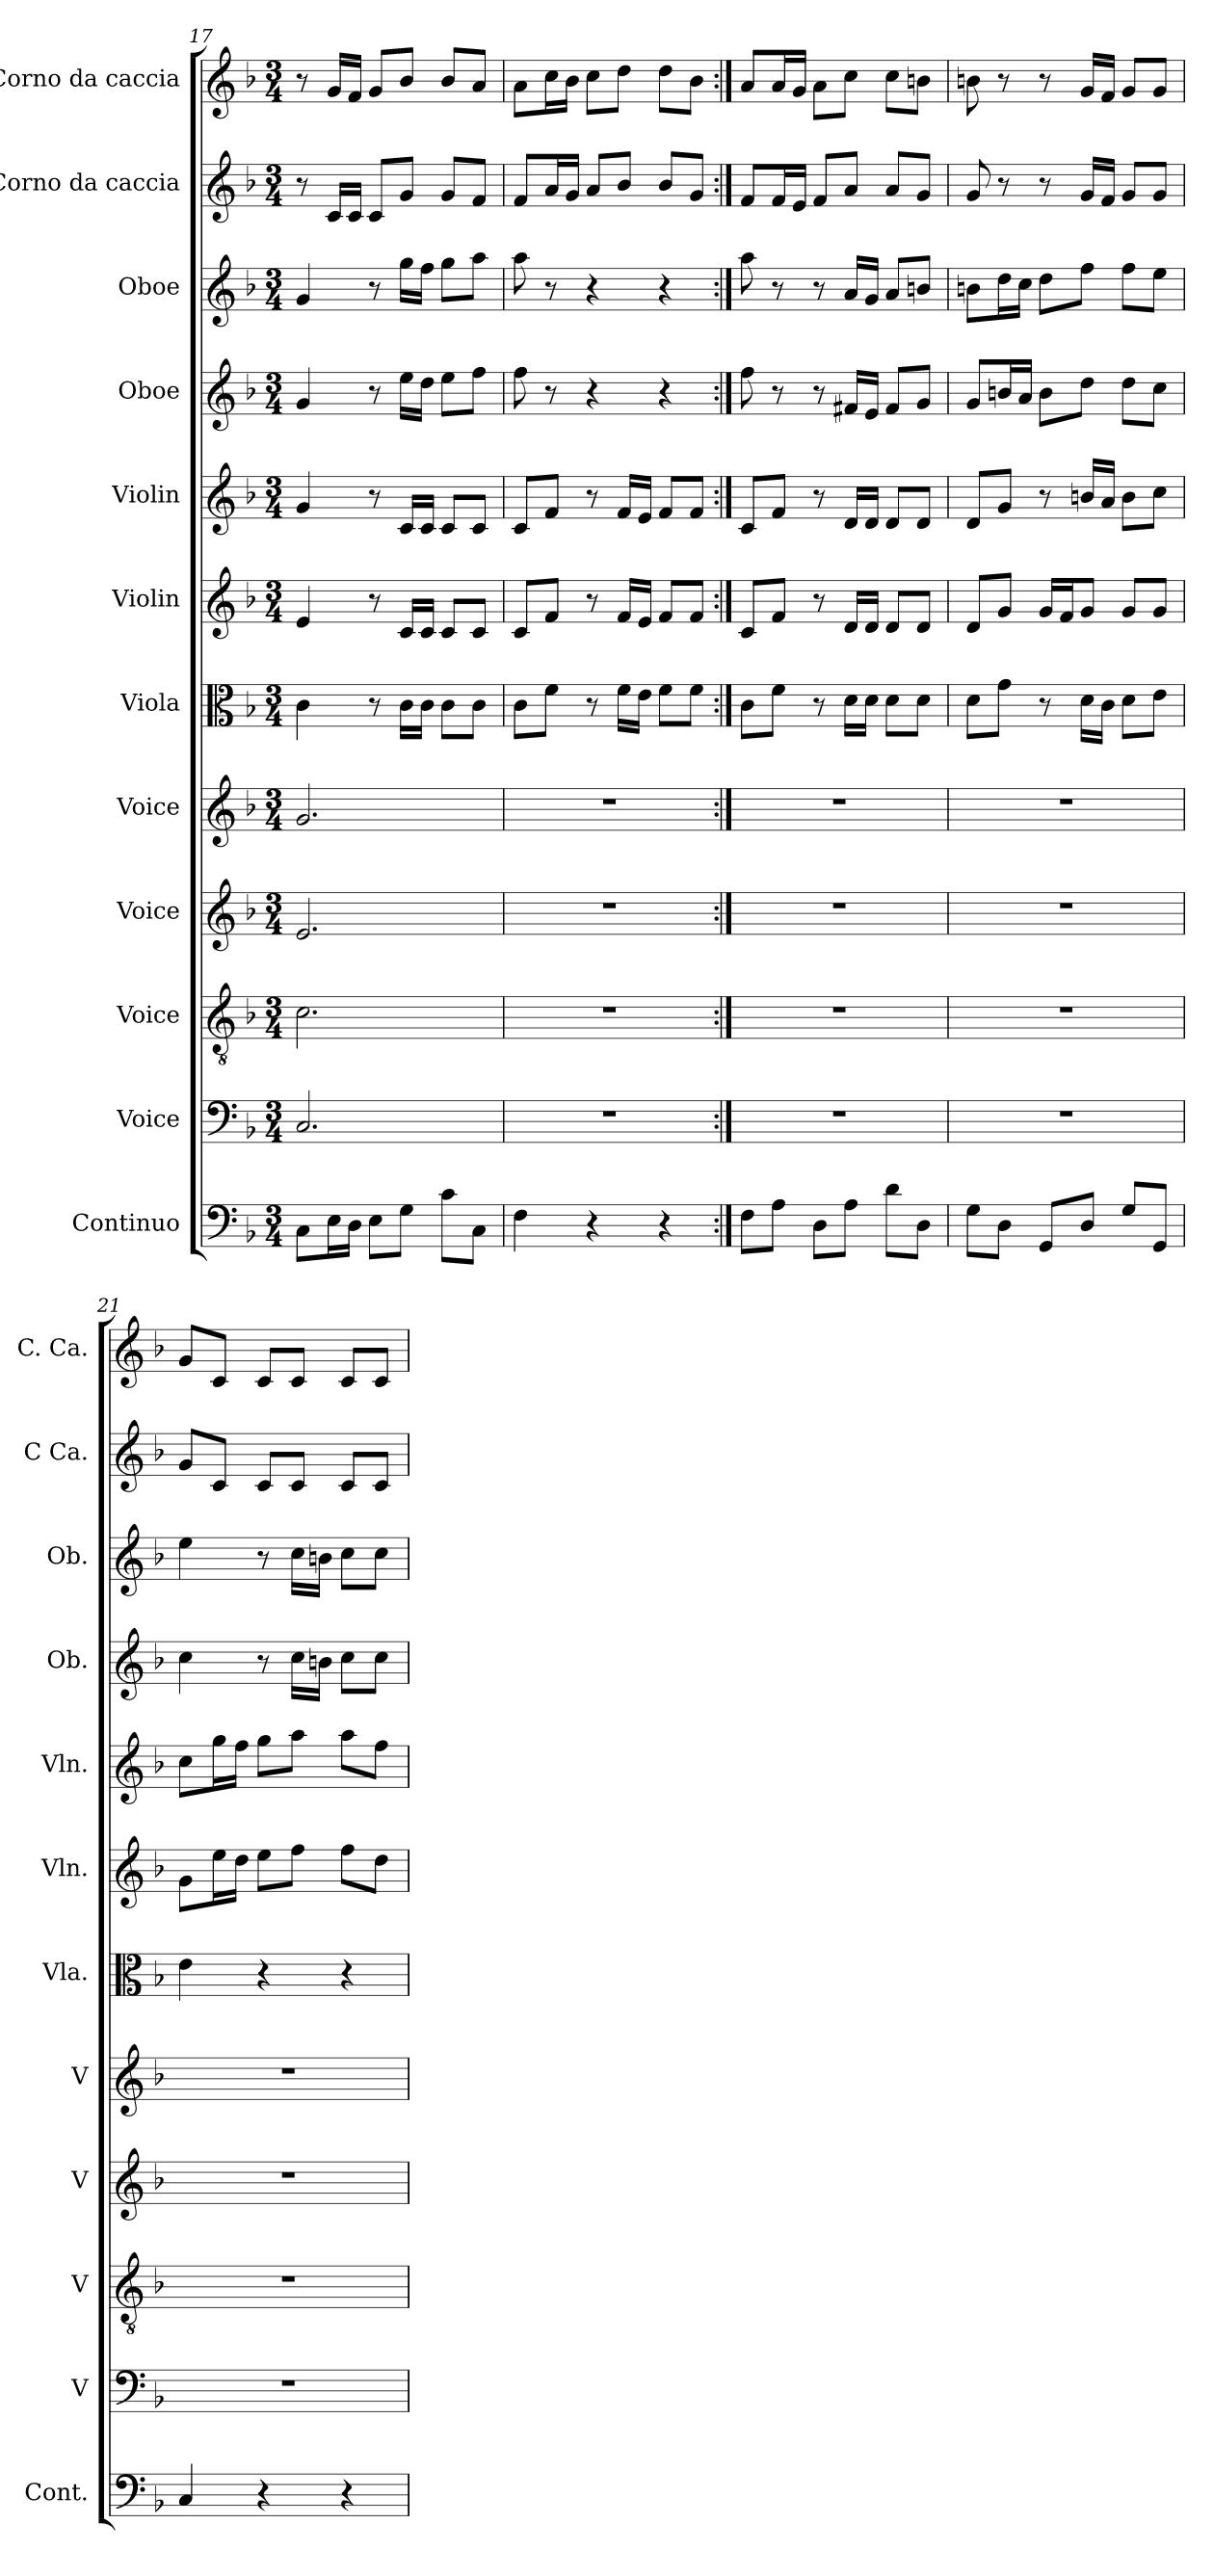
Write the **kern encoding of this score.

**kern	**kern	**kern	**kern	**kern	**kern	**kern	**kern	**kern	**kern	**kern	**kern
*part12	*part11	*part10	*part9	*part8	*part7	*part6	*part5	*part4	*part3	*part2	*part1
*staff12	*staff11	*staff10	*staff9	*staff8	*staff7	*staff6	*staff5	*staff4	*staff3	*staff2	*staff1
*I"Continuo	*I"Voice	*I"Voice	*I"Voice	*I"Voice	*I"Viola	*I"Violin	*I"Violin	*I"Oboe	*I"Oboe	*I"Corno da caccia	*I"Corno da caccia
*I'Cont.	*I'V	*I'V	*I'V	*I'V	*I'Vla.	*I'Vln.	*I'Vln.	*I'Ob.	*I'Ob.	*I'C Ca.	*I'C. Ca.
*clefF4	*clefF4	*clefGv2	*clefG2	*clefG2	*clefC3	*clefG2	*clefG2	*clefG2	*clefG2	*clefG2	*clefG2
*k[b-]	*k[b-]	*k[b-]	*k[b-]	*k[b-]	*k[b-]	*k[b-]	*k[b-]	*k[b-]	*k[b-]	*k[b-]	*k[b-]
*M3/4	*M3/4	*M3/4	*M3/4	*M3/4	*M3/4	*M3/4	*M3/4	*M3/4	*M3/4	*M3/4	*M3/4
=17	=17	=17	=17	=17	=17	=17	=17	=17	=17	=17	=17
8CL	2.C	2.c	2.e	2.g	4c	4e	4g	4g	4g	8r	8r
16EL	.	.	.	.	.	.	.	.	.	16cLL	16gLL
16DJJ	.	.	.	.	.	.	.	.	.	16cJJ	16fJJ
8EL	.	.	.	.	8r	8r	8r	8r	8r	8cL	8gL
8GJ	.	.	.	.	16cLL	16cLL	16cLL	16eeLL	16ggLL	8gJ	8b-J
.	.	.	.	.	16cJJ	16cJJ	16cJJ	16ddJJ	16ffJJ	.	.
8cL	.	.	.	.	8cL	8cL	8cL	8eeL	8ggL	8gL	8b-L
8CJ	.	.	.	.	8cJ	8cJ	8cJ	8ffJ	8aaJ	8fJ	8aJ
=18	=18	=18	=18	=18	=18	=18	=18	=18	=18	=18	=18
4F	2.r	2.r	2.r	2.r	8cL	8cL	8cL	8ff	8aa	8fL	8aL
.	.	.	.	.	8fJ	8fJ	8fJ	8r	8r	16aL	16ccL
.	.	.	.	.	.	.	.	.	.	16gJJ	16b-JJ
4r	.	.	.	.	8r	8r	8r	4r	4r	8aL	8ccL
.	.	.	.	.	16fLL	16fLL	16fLL	.	.	8b-J	8ddJ
.	.	.	.	.	16eJJ	16eJJ	16eJJ	.	.	.	.
4r	.	.	.	.	8fL	8fL	8fL	4r	4r	8b-L	8ddL
.	.	.	.	.	8fJ	8fJ	8fJ	.	.	8gJ	8b-J
=19:|!	=19:|!	=19:|!	=19:|!	=19:|!	=19:|!	=19:|!	=19:|!	=19:|!	=19:|!	=19:|!	=19:|!
8FL	2.r	2.r	2.r	2.r	8cL	8cL	8cL	8ff	8aa	8fL	8aL
8AJ	.	.	.	.	8fJ	8fJ	8fJ	8r	8r	16fL	16aL
.	.	.	.	.	.	.	.	.	.	16eJJ	16gJJ
8DL	.	.	.	.	8r	8r	8r	8r	8r	8fL	8aL
8AJ	.	.	.	.	16dLL	16dLL	16dLL	16f#XLL	16aLL	8aJ	8ccJ
.	.	.	.	.	16dJJ	16dJJ	16dJJ	16eJJ	16gJJ	.	.
8dL	.	.	.	.	8dL	8dL	8dL	8f#L	8aL	8aL	8ccL
8DJ	.	.	.	.	8dJ	8dJ	8dJ	8gJ	8bnJ	8gJ	8bnJ
=20	=20	=20	=20	=20	=20	=20	=20	=20	=20	=20	=20
8GL	2.r	2.r	2.r	2.r	8dL	8dL	8dL	8gL	8bnL	8g	8bn
8DJ	.	.	.	.	8gJ	8gJ	8gJ	16bnL	16ddL	8r	8r
.	.	.	.	.	.	.	.	16aJJ	16ccJJ	.	.
8GGL	.	.	.	.	8r	16gLL	8r	8bL	8ddL	8r	8r
.	.	.	.	.	.	16fJ	.	.	.	.	.
8DJ	.	.	.	.	16dLL	8gJ	16bnLL	8ddJ	8ffJ	16gLL	16gLL
.	.	.	.	.	16cJJ	.	16aJJ	.	.	16fJJ	16fJJ
8GL	.	.	.	.	8dL	8gL	8bL	8ddL	8ffL	8gL	8gL
8GGJ	.	.	.	.	8eJ	8gJ	8ccJ	8ccJ	8eeJ	8gJ	8gJ
=21	=21	=21	=21	=21	=21	=21	=21	=21	=21	=21	=21
4C	2.r	2.r	2.r	2.r	4e	8gL	8ccL	4cc	4ee	8gL	8gL
.	.	.	.	.	.	16eeL	16ggL	.	.	8cJ	8cJ
.	.	.	.	.	.	16ddJJ	16ffJJ	.	.	.	.
4r	.	.	.	.	4r	8eeL	8ggL	8r	8r	8cL	8cL
.	.	.	.	.	.	8ffJ	8aaJ	16ccLL	16ccLL	8cJ	8cJ
.	.	.	.	.	.	.	.	16bnJJ	16bnJJ	.	.
4r	.	.	.	.	4r	8ffL	8aaL	8ccL	8ccL	8cL	8cL
.	.	.	.	.	.	8ddJ	8ffJ	8ccJ	8ccJ	8cJ	8cJ
=	=	=	=	=	=	=	=	=	=	=	=
*-	*-	*-	*-	*-	*-	*-	*-	*-	*-	*-	*-
